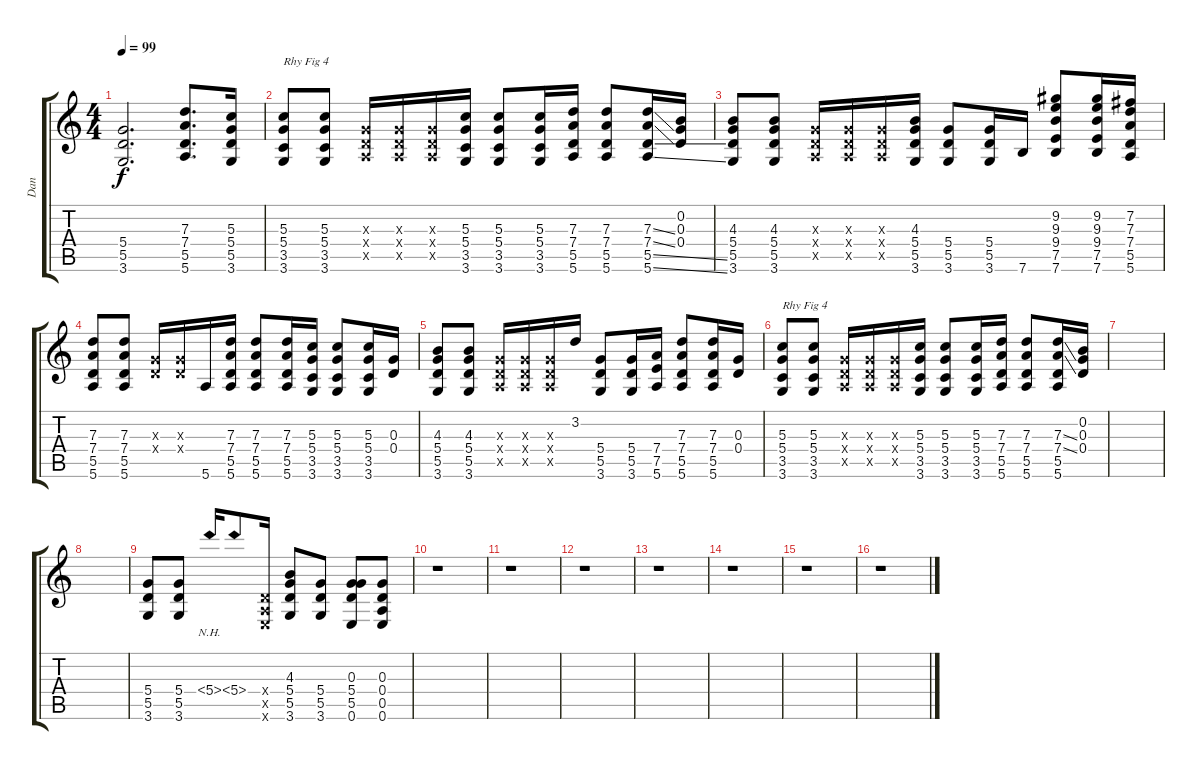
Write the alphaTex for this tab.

\track ("Dan" "Dan") {instrument overdrivenguitar}
\staff {score tabs}
\tuning (E4 B3 G3 D3 A2 E2) {hide}
\ts (4 4)
\tempo 99
\clef g2
\ks c
(5.4 5.5 3.6).2{d dy f} (7.3 7.4 5.5 5.6).8{d} (5.3 5.4 5.5 3.6).16 |
(5.3 5.4 3.5 3.6).8{txt "Rhy Fig 4"} (5.3 5.4 3.5 3.6).8 (0.3{x} 0.4{x} 0.5{x}).16 (0.3{x} 0.4{x} 0.5{x}).16 (0.3{x} 0.4{x} 0.5{x}).16 (5.3 5.4 3.5 3.6).16 (5.3 5.4 3.5 3.6).8 (5.3 5.4 3.5 3.6).16 (7.3 7.4 5.5 5.6).16 (7.3 7.4 5.5 5.6).8 (7.3{ss} 7.4{ss} 5.5{ss} 5.6{ss}).16 (0.2 0.3 0.4).16 |
(4.3 5.4 5.5 3.6).8 (4.3 5.4 5.5 3.6).8 (0.3{x} 0.4{x} 0.5{x}).16 (0.3{x} 0.4{x} 0.5{x}).16 (0.3{x} 0.4{x} 0.5{x}).16 (4.3 5.4 5.5 3.6).16 (5.4 5.5 3.6).8 (5.4 5.5 3.6).16 7.6.16 (9.2 9.3 9.4 7.5 7.6).8 (9.2 9.3 9.4 7.5 7.6).16 (7.2 7.3 7.4 5.5 5.6).16 |
(7.3 7.4 5.5 5.6).8 (7.3 7.4 5.5 5.6).8 (0.3{x} 0.4{x}).16 (0.3{x} 0.4{x}).16 5.6.16 (7.3 7.4 5.5 5.6).16 (7.3 7.4 5.5 5.6).8 (7.3 7.4 5.5 5.6).16 (5.3 5.4 3.5 3.6).16 (5.3 5.4 3.5 3.6).8 (5.3 5.4 3.5 3.6).16 (0.3 0.4).16 |
(4.3 5.4 5.5 3.6).8 (4.3 5.4 5.5 3.6).8 (0.3{x} 0.4{x} 0.5{x}).16 (0.3{x} 0.4{x} 0.5{x}).16 (0.3{x} 0.4{x} 0.5{x}).16 3.2.16 (5.4 5.5 3.6).8 (5.4 5.5 3.6).16 (7.4 7.5 5.6).16 (7.3 7.4 5.5 5.6).8 (7.3 7.4 5.5 5.6).16 (0.3 0.4).16 |
(5.3 5.4 3.5 3.6).8{txt "Rhy Fig 4"} (5.3 5.4 3.5 3.6).8 (0.3{x} 0.4{x} 0.5{x}).16 (0.3{x} 0.4{x} 0.5{x}).16 (0.3{x} 0.4{x} 0.5{x}).16 (5.3 5.4 3.5 3.6).16 (5.3 5.4 3.5 3.6).8 (5.3 5.4 3.5 3.6).16 (7.3 7.4 5.5 5.6).16 (7.3 7.4 5.5 5.6).8 (7.3{ss} 7.4{ss} 5.5 5.6).16 (0.2 0.3 0.4).16 |
|
|
(5.4 5.5 3.6).8 (5.4 5.5 3.6).8 5.4{nh}.16 5.4{nh}.8 (0.4{x} 0.5{x} 0.6{x}).16 (4.3 5.4 5.5 3.6).8 (5.4 5.5 3.6).8 (0.3 5.4 5.5 0.6).8 (0.3 0.4 0.5 0.6).8 |
r.1 |
r.1 |
r.1 |
r.1 |
r.1 |
r.1 |
r.1
